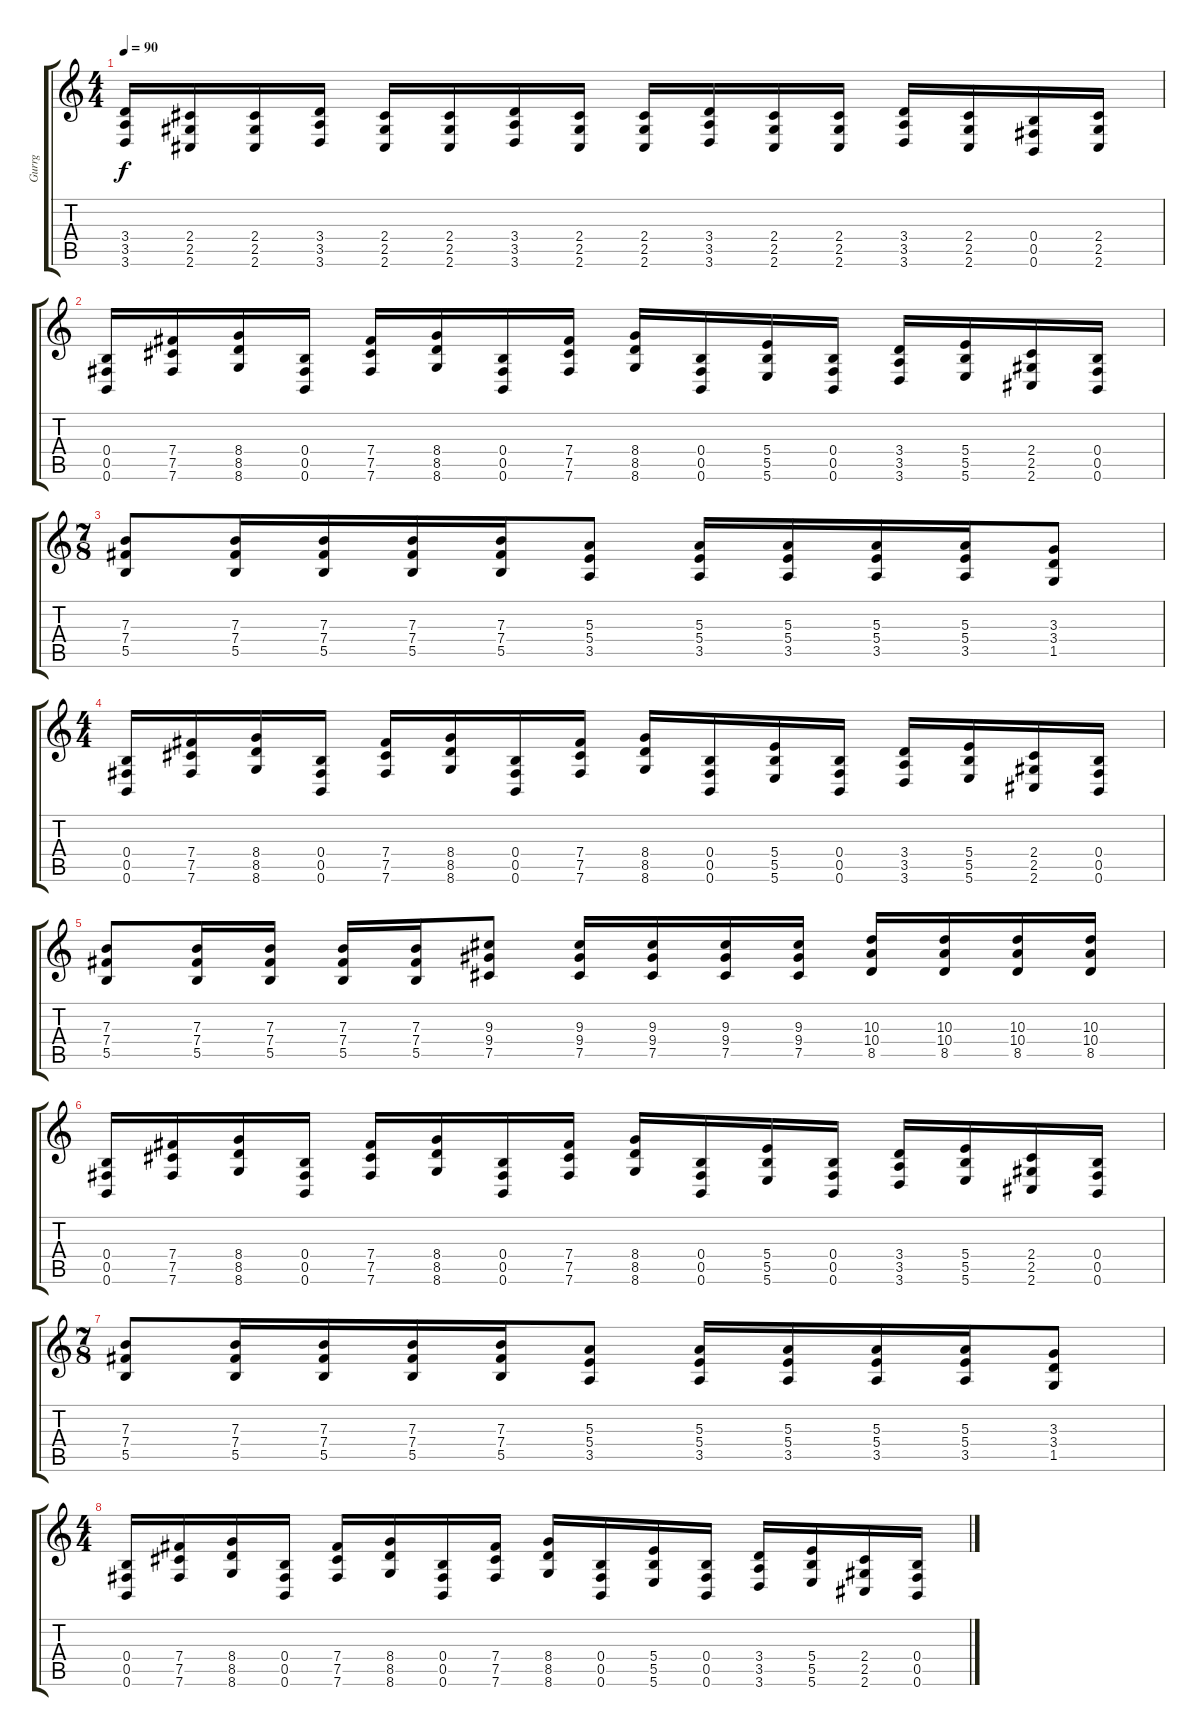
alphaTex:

\track ("Gurrg" "Gurrg") {instrument overdrivenguitar}
\staff {score tabs}
\tuning (Db4 Ab3 E3 B2 Gb2 B1) {hide}
\ts (4 4)
\tempo 90
\clef g2
\ks c
(3.4 3.5 3.6).16{dy f} (2.4 2.5 2.6).16 (2.4 2.5 2.6).16 (3.4 3.5 3.6).16 (2.4 2.5 2.6).16 (2.4 2.5 2.6).16 (3.4 3.5 3.6).16 (2.4 2.5 2.6).16 (2.4 2.5 2.6).16 (3.4 3.5 3.6).16 (2.4 2.5 2.6).16 (2.4 2.5 2.6).16 (3.4 3.5 3.6).16 (2.4 2.5 2.6).16 (0.4 0.5 0.6).16 (2.4 2.5 2.6).16 |
(0.4 0.5 0.6).16 (7.4 7.5 7.6).16 (8.4 8.5 8.6).16 (0.4 0.5 0.6).16 (7.4 7.5 7.6).16 (8.4 8.5 8.6).16 (0.4 0.5 0.6).16 (7.4 7.5 7.6).16 (8.4 8.5 8.6).16 (0.4 0.5 0.6).16 (5.4 5.5 5.6).16 (0.4 0.5 0.6).16 (3.4 3.5 3.6).16 (5.4 5.5 5.6).16 (2.4 2.5 2.6).16 (0.4 0.5 0.6).16 |
\ts (7 8)
(7.3 7.4 5.5).8 (7.3 7.4 5.5).16 (7.3 7.4 5.5).16 (7.3 7.4 5.5).16 (7.3 7.4 5.5).16 (5.3 5.4 3.5).8 (5.3 5.4 3.5).16 (5.3 5.4 3.5).16 (5.3 5.4 3.5).16 (5.3 5.4 3.5).16 (3.3 3.4 1.5).8 |
\ts (4 4)
(0.4 0.5 0.6).16 (7.4 7.5 7.6).16 (8.4 8.5 8.6).16 (0.4 0.5 0.6).16 (7.4 7.5 7.6).16 (8.4 8.5 8.6).16 (0.4 0.5 0.6).16 (7.4 7.5 7.6).16 (8.4 8.5 8.6).16 (0.4 0.5 0.6).16 (5.4 5.5 5.6).16 (0.4 0.5 0.6).16 (3.4 3.5 3.6).16 (5.4 5.5 5.6).16 (2.4 2.5 2.6).16 (0.4 0.5 0.6).16 |
(7.3 7.4 5.5).8 (7.3 7.4 5.5).16 (7.3 7.4 5.5).16 (7.3 7.4 5.5).16 (7.3 7.4 5.5).16 (9.3 9.4 7.5).8 (9.3 9.4 7.5).16 (9.3 9.4 7.5).16 (9.3 9.4 7.5).16 (9.3 9.4 7.5).16 (10.3 10.4 8.5).16 (10.3 10.4 8.5).16 (10.3 10.4 8.5).16 (10.3 10.4 8.5).16 |
(0.4 0.5 0.6).16 (7.4 7.5 7.6).16 (8.4 8.5 8.6).16 (0.4 0.5 0.6).16 (7.4 7.5 7.6).16 (8.4 8.5 8.6).16 (0.4 0.5 0.6).16 (7.4 7.5 7.6).16 (8.4 8.5 8.6).16 (0.4 0.5 0.6).16 (5.4 5.5 5.6).16 (0.4 0.5 0.6).16 (3.4 3.5 3.6).16 (5.4 5.5 5.6).16 (2.4 2.5 2.6).16 (0.4 0.5 0.6).16 |
\ts (7 8)
(7.3 7.4 5.5).8 (7.3 7.4 5.5).16 (7.3 7.4 5.5).16 (7.3 7.4 5.5).16 (7.3 7.4 5.5).16 (5.3 5.4 3.5).8 (5.3 5.4 3.5).16 (5.3 5.4 3.5).16 (5.3 5.4 3.5).16 (5.3 5.4 3.5).16 (3.3 3.4 1.5).8 |
\ts (4 4)
(0.4 0.5 0.6).16 (7.4 7.5 7.6).16 (8.4 8.5 8.6).16 (0.4 0.5 0.6).16 (7.4 7.5 7.6).16 (8.4 8.5 8.6).16 (0.4 0.5 0.6).16 (7.4 7.5 7.6).16 (8.4 8.5 8.6).16 (0.4 0.5 0.6).16 (5.4 5.5 5.6).16 (0.4 0.5 0.6).16 (3.4 3.5 3.6).16 (5.4 5.5 5.6).16 (2.4 2.5 2.6).16 (0.4 0.5 0.6).16
